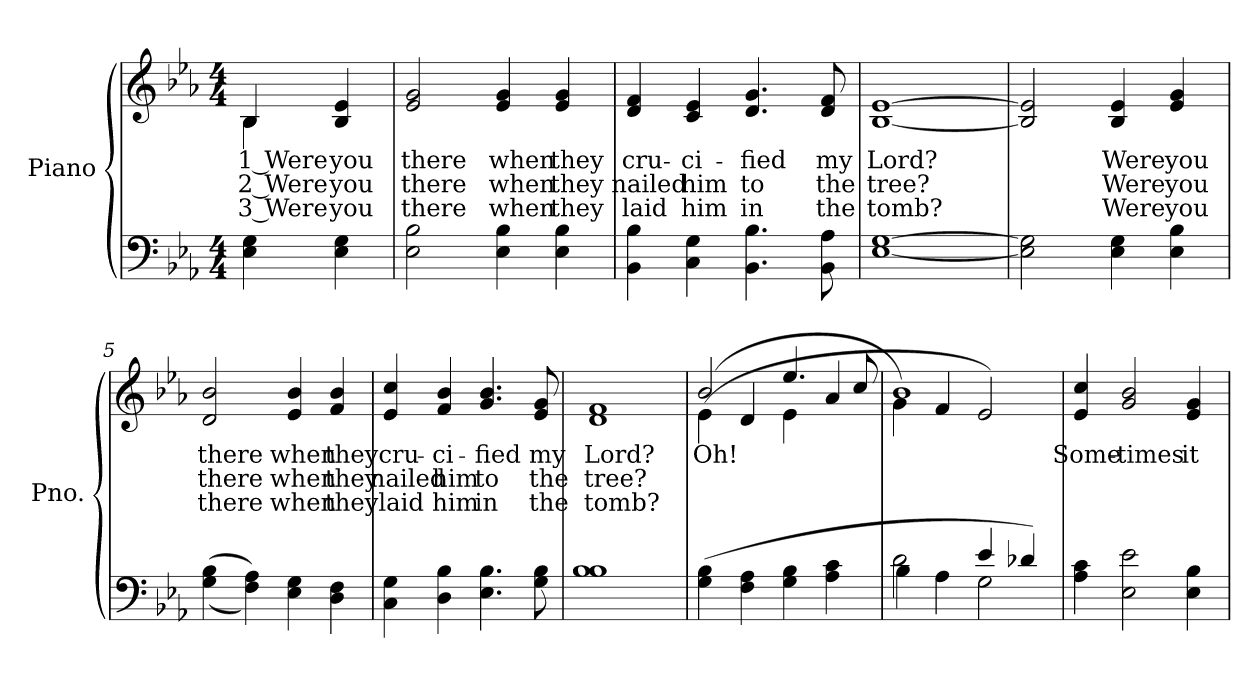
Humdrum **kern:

**kern	**kern	**text	**text	**text
*part2	*part1	*part1	*part1	*part1
*staff2	*staff1	*staff1	*staff1	*staff1
*I"Piano	*I"Piano	*	*	*
*I'Pno.	*I'Pno.	*	*	*
!!LO:PB:g=z
*clefF4	*clefG2	*	*	*
*k[b-e-a-]	*k[b-e-a-]	*	*	*
*E-:	*E-:	*	*	*
*M4/4	*M4/4	*	*	*
=	=	=	=	=
!	!	!LO:LY:b:color=#000000	!LO:LY:b:color=#000000	!LO:LY:b:color=#000000
*	*^	*	*	*
4E-i\ 4Gi	4B-i/	4B-i\	1 Were	2 Were	3 Were
!	!	!	!LO:LY:b:color=#000000	!LO:LY:b:color=#000000	!LO:LY:b:color=#000000
4E-i\ 4Gi	4B-i/ 4e-i	4ryy	you	you	you
*	*v	*v	*	*	*
=1	=1	=1	=1	=1
*	*^	*	*	*
!	!	!	!LO:LY:b:color=#000000	!LO:LY:b:color=#000000	!LO:LY:b:color=#000000
*	*v	*v	*	*	*
2E-i\ 2B-i	2e-i/ 2gi	there	there	there
!	!	!LO:LY:b:color=#000000	!LO:LY:b:color=#000000	!LO:LY:b:color=#000000
4E-i\ 4B-i	4e-i/ 4gi	when	when	when
!	!	!LO:LY:b:color=#000000	!LO:LY:b:color=#000000	!LO:LY:b:color=#000000
4E-i\ 4B-i	4e-i/ 4gi	they	they	they
=2	=2	=2	=2	=2
!	!	!LO:LY:b:color=#000000	!LO:LY:b:color=#000000	!LO:LY:b:color=#000000
4BB-i\ 4B-i	4di/ 4fi	cru-	nailed	laid
!	!	!LO:LY:b:color=#000000	!LO:LY:b:color=#000000	!LO:LY:b:color=#000000
4Ci\ 4Gi	4ci/ 4e-i	-ci-	him	him
!	!	!LO:LY:b:color=#000000	!LO:LY:b:color=#000000	!LO:LY:b:color=#000000
4.BB-i\ 4.B-i	4.di/ 4.gi	-fied	to	in
!	!	!LO:LY:b:color=#000000	!LO:LY:b:color=#000000	!LO:LY:b:color=#000000
8BB-i\ 8A-i	8di/ 8fi	my	the	the
=3	=3	=3	=3	=3
!	!	!LO:LY:b:color=#000000	!LO:LY:b:color=#000000	!LO:LY:b:color=#000000
[1E-i [1Gi	[1B-i [1e-i	Lord?	tree?	tomb?
!!LO:LB:g=z
=4	=4	=4	=4	=4
2E-i\] 2Gi]	2B-i/] 2e-i]	.	.	.
!	!	!LO:LY:b:color=#000000	!LO:LY:b:color=#000000	!LO:LY:b:color=#000000
4E-i\ 4Gi	4B-i/ 4e-i	Were	Were	Were
!	!	!LO:LY:b:color=#000000	!LO:LY:b:color=#000000	!LO:LY:b:color=#000000
4E-i\ 4B-i	4e-i/ 4gi	you	you	you
=5	=5	=5	=5	=5
!	!	!LO:LY:b:color=#000000	!LO:LY:b:color=#000000	!LO:LY:b:color=#000000
((4Gi\ 4B-i	2di/ 2b-i	there	there	there
4Fi\ 4A-i))	.	.	.	.
!	!	!LO:LY:b:color=#000000	!LO:LY:b:color=#000000	!LO:LY:b:color=#000000
4E-i\ 4Gi	4e-i/ 4b-i	when	when	when
!	!	!LO:LY:b:color=#000000	!LO:LY:b:color=#000000	!LO:LY:b:color=#000000
4Di\ 4Fi	4fi/ 4b-i	they	they	they
=6	=6	=6	=6	=6
!	!	!LO:LY:b:color=#000000	!LO:LY:b:color=#000000	!LO:LY:b:color=#000000
4Ci\ 4Gi	4e-i/ 4cci	cru-	nailed	laid
!	!	!LO:LY:b:color=#000000	!LO:LY:b:color=#000000	!LO:LY:b:color=#000000
4Di\ 4B-i	4fi/ 4b-i	-ci-	him	him
!	!	!LO:LY:b:color=#000000	!LO:LY:b:color=#000000	!LO:LY:b:color=#000000
4.E-i\ 4.B-i	4.gi/ 4.b-i	-fied	to	in
!	!	!LO:LY:b:color=#000000	!LO:LY:b:color=#000000	!LO:LY:b:color=#000000
8Gi\ 8B-i	8e-i/ 8gi	my	the	the
=7	=7	=7	=7	=7
!	!	!LO:LY:b:color=#000000	!LO:LY:b:color=#000000	!LO:LY:b:color=#000000
1B-i 1B-i	1di 1fi	Lord?	tree?	tomb?
!!LO:LB:g=z
=8	=8	=8	=8	=8
!	!	!LO:LY:b:color=#000000	!	!
*	*^	*	*	*
(4Gi\ 4B-i	(2b-i/	(4e-i\	Oh!	.	.
4Fi\ 4A-i	.	4di/	.	.	.
4Gi\ 4B-i	4.ee-i/	4e-i\	.	.	.
4A-i\ 4ci	.	4a-i/	.	.	.
.	8cci/	.	.	.	.
=9	=9	=9	=9	=9	=9
*^	*	*	*	*	*
2di\	4B-i\	1b-i)	4gi\	.	.	.
.	4A-i\	.	4fi/	.	.	.
4e-i/	(2Gi\	.	2e-i/)	.	.	.
4d-Xi/)	.	.	.	.	.	.
*v	*v	*	*	*	*	*
*	*v	*v	*	*	*
=10	=10	=10	=10	=10
!	!	!LO:LY:b:color=#000000	!	!
4A-i\ 4ci	4e-i/ 4cci	Some-	.	.
!	!	!LO:LY:b:color=#000000	!	!
2E-i\ 2e-i	2gi/ 2b-i	-times	.	.
!	!	!LO:LY:b:color=#000000	!	!
4E-i\ 4B-i	4e-i/ 4gi	it	.	.
=	=	=	=	=
*-	*-	*-	*-	*-
